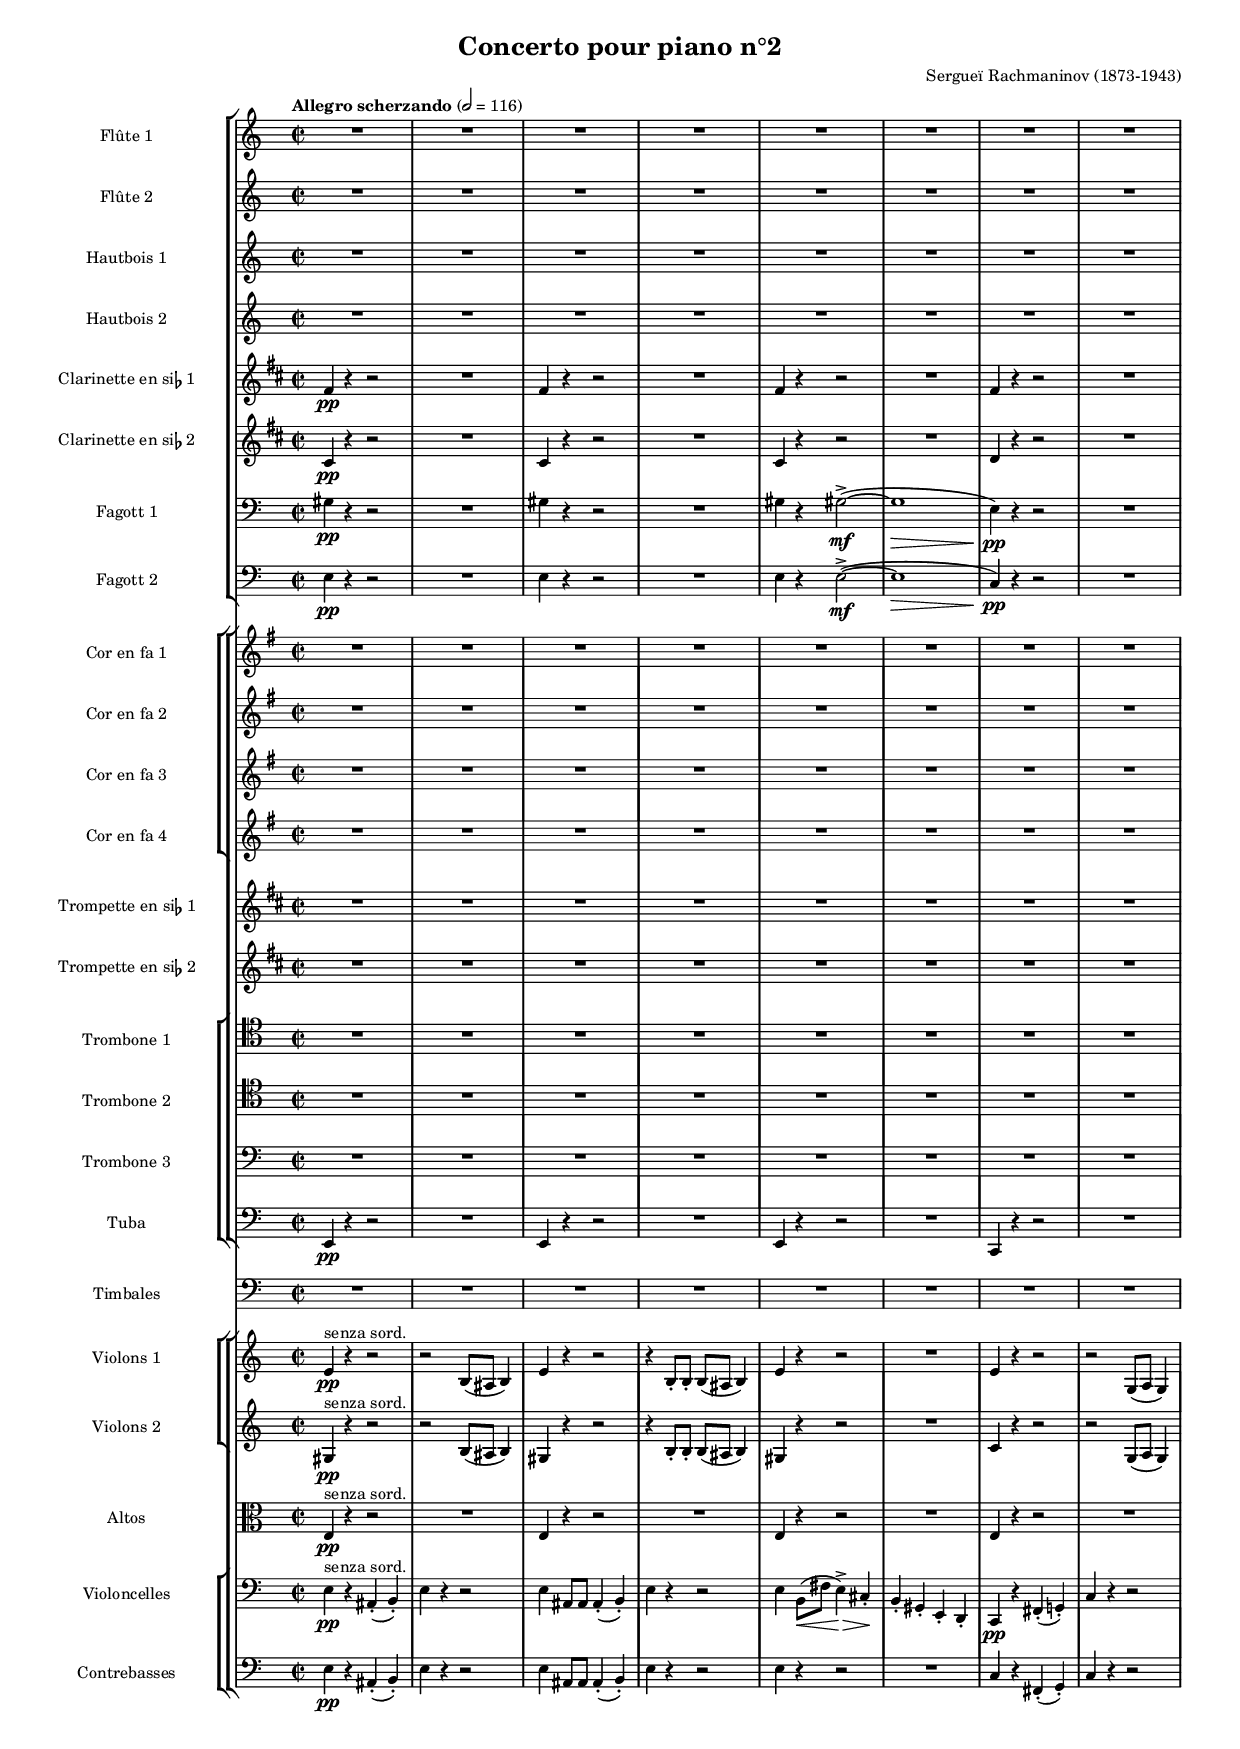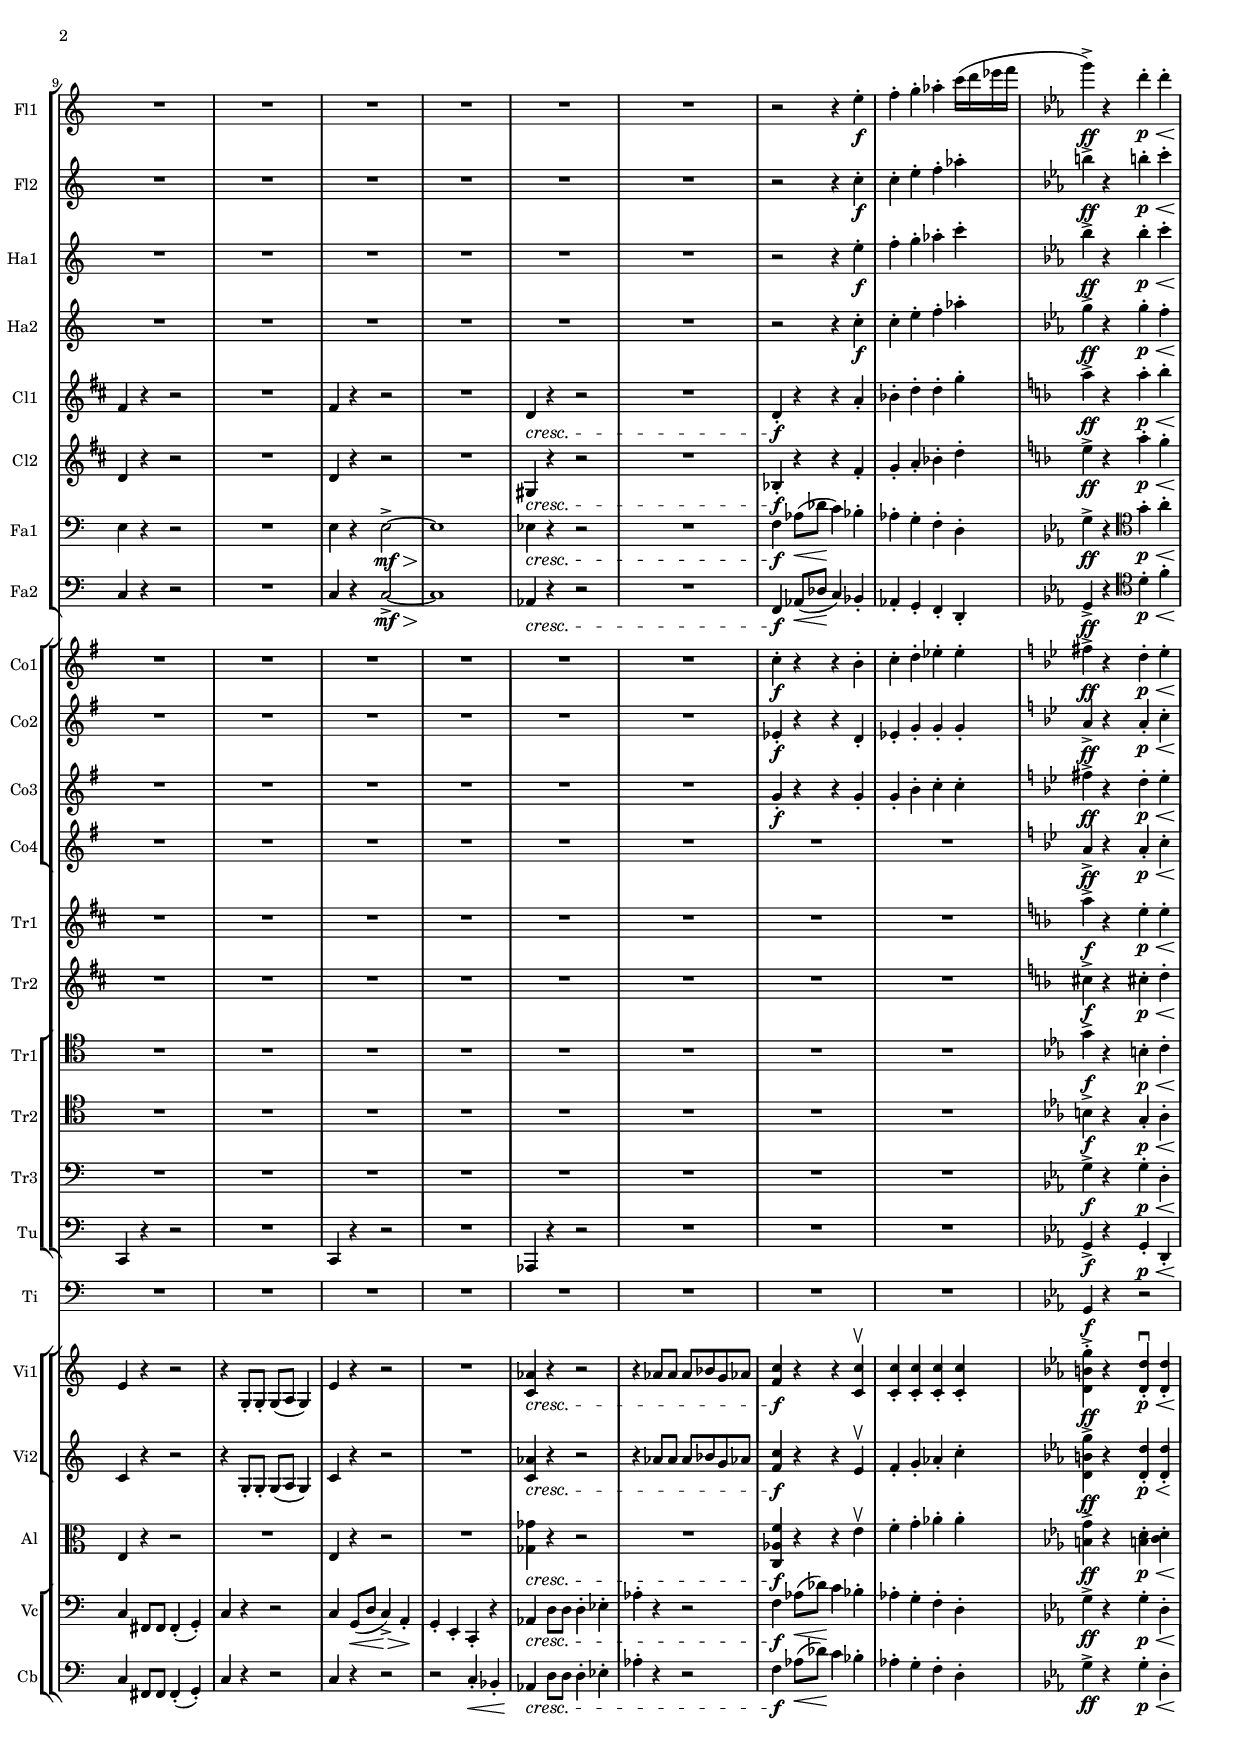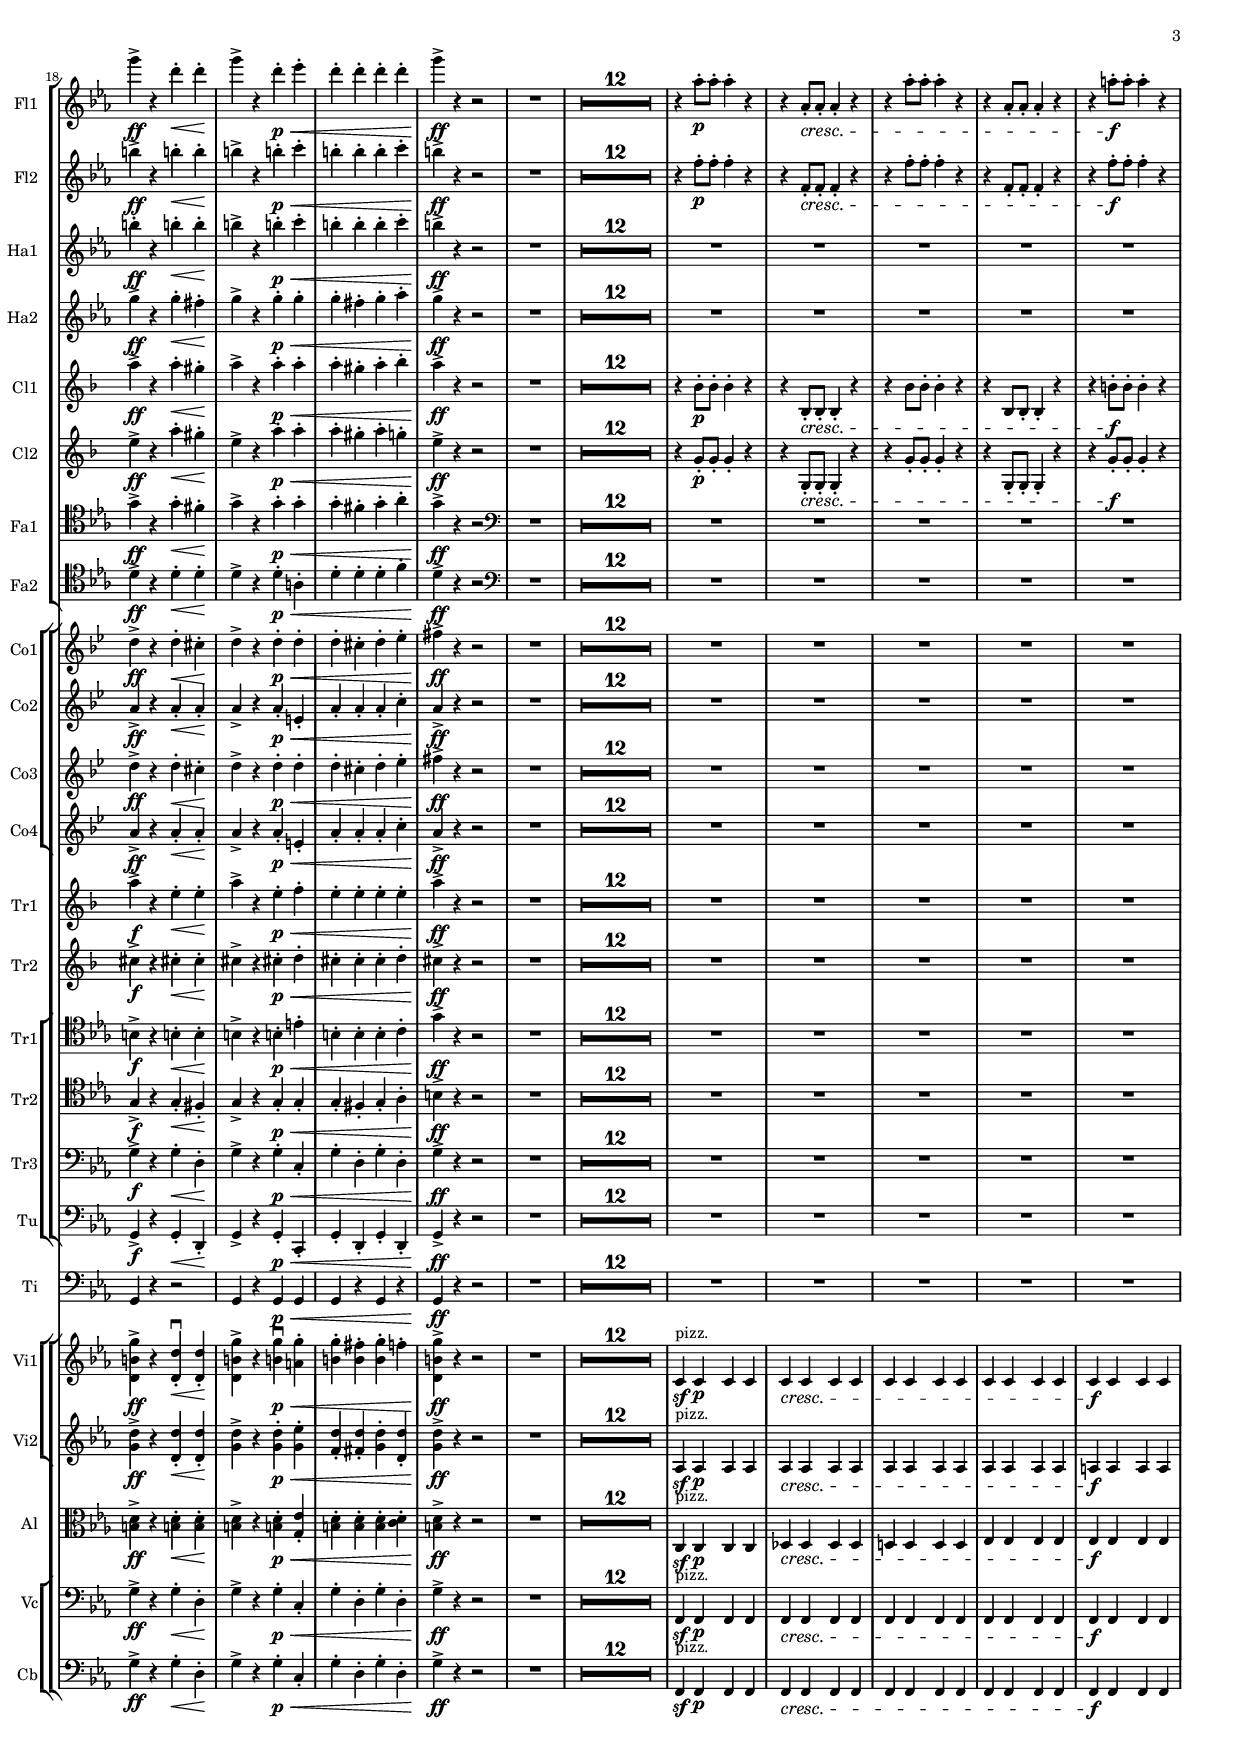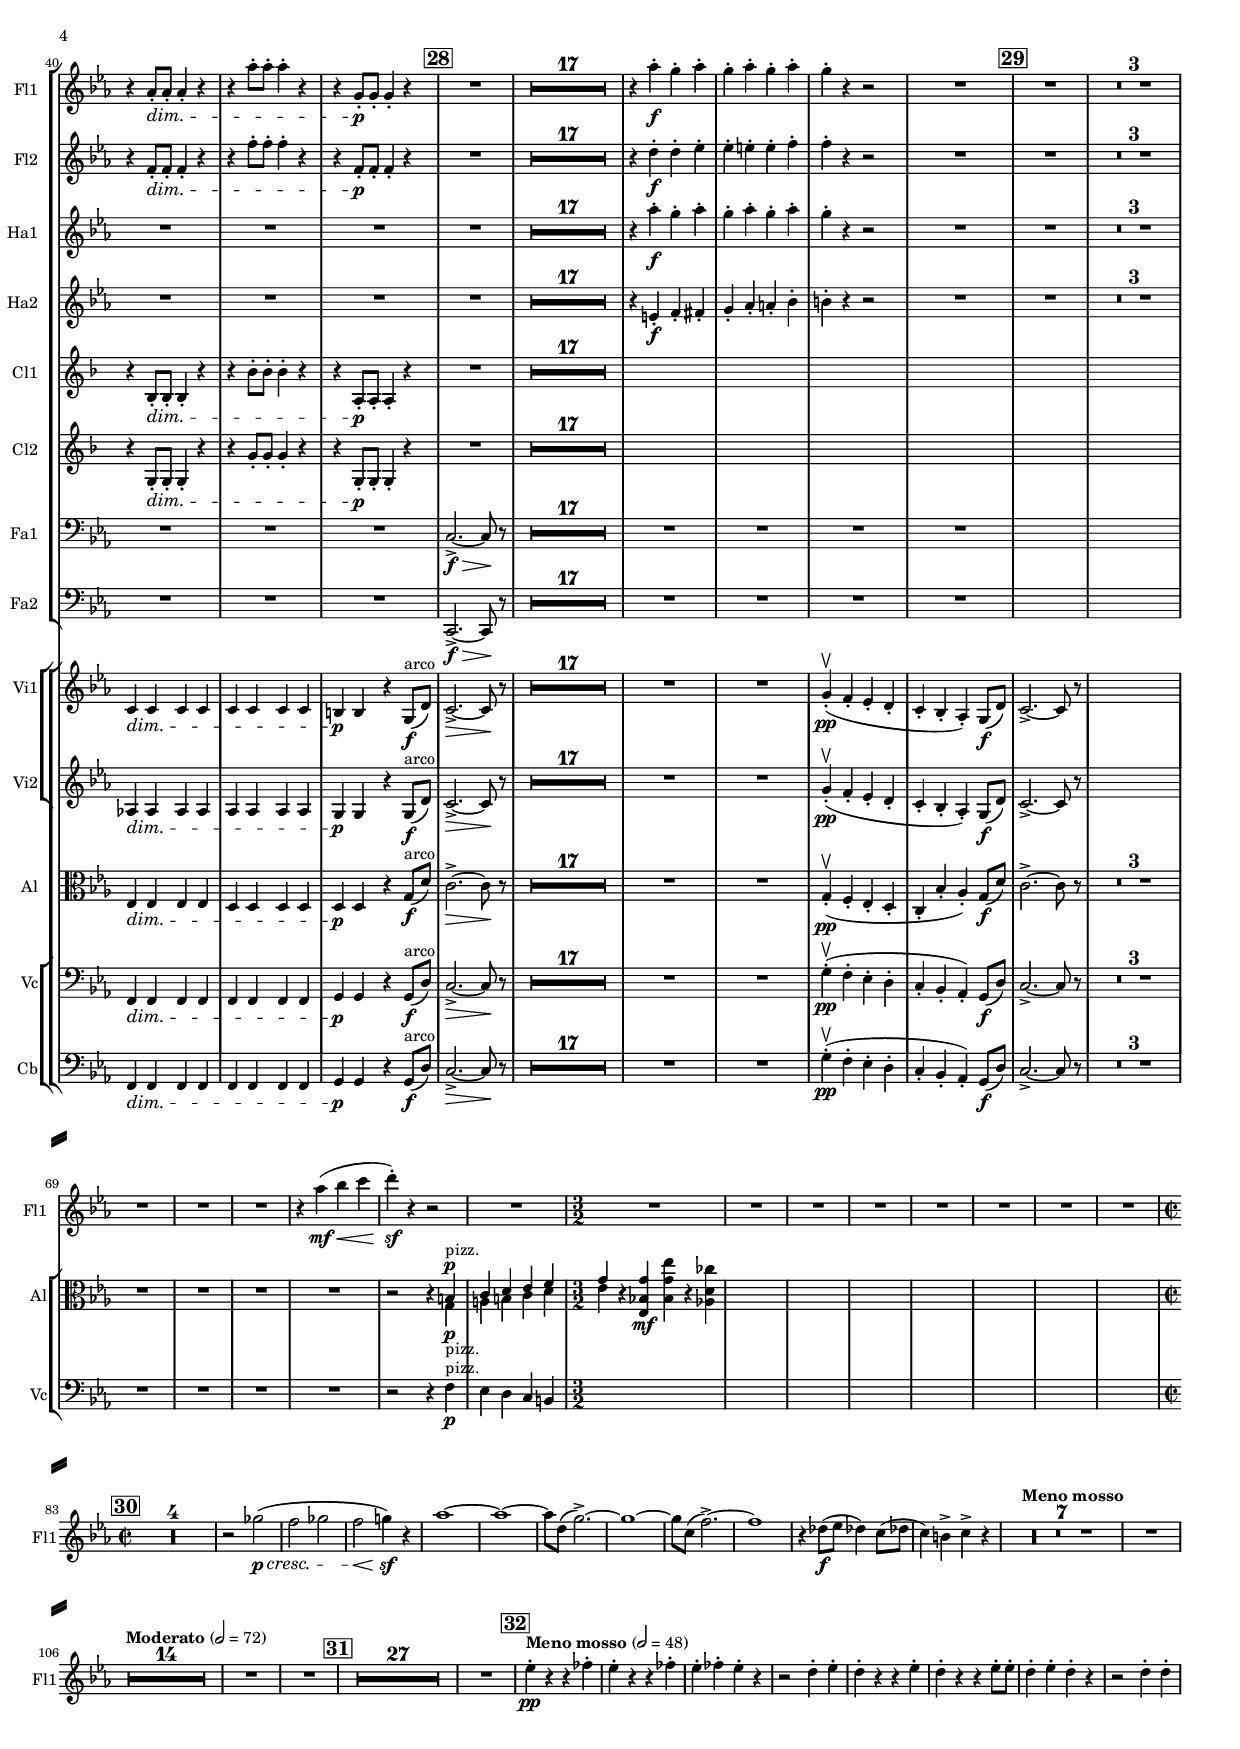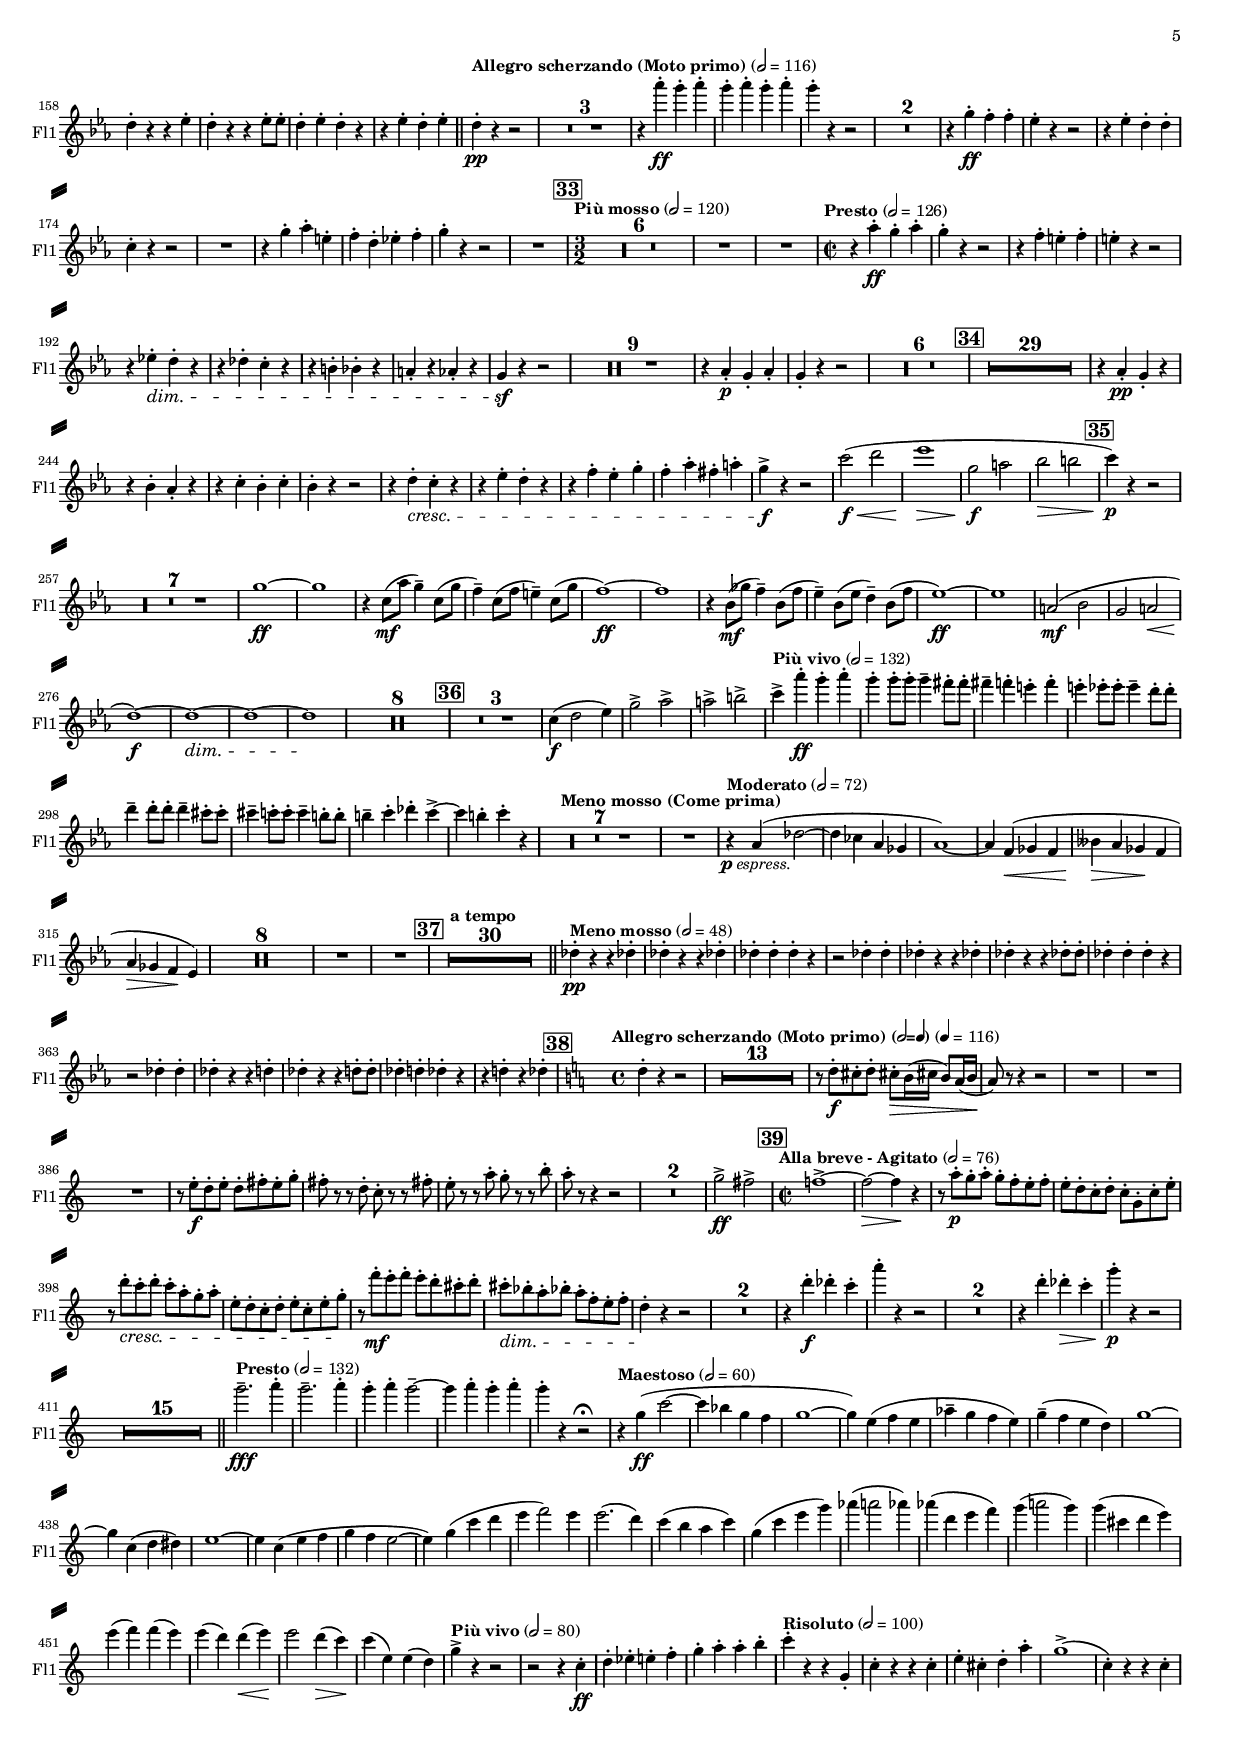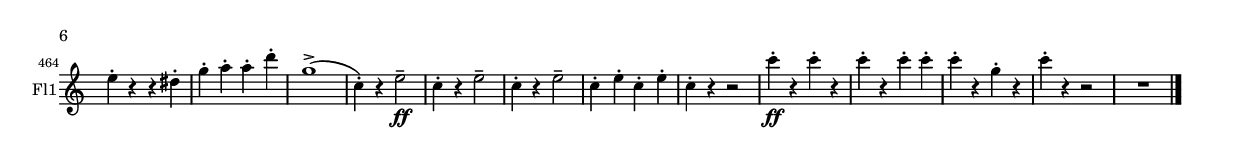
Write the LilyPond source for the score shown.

\version "2.19.0"
\language "english"

\version "2.19.0"

Title = \markup { "Concerto pour piano n°2" }
Composer = \markup { "Sergueï Rachmaninov (1873-1943)" }

\version "2.19.0"
\language "english"

pespress = #(make-dynamic-script (markup #:dynamic "p" #:normal-text #:italic "espress."))
pizz = \markup { "pizz." }
arco = \markup { "arco" }
senzasord = \markup { "senza sord." }

Settings = {
  \set Score.markFormatter = #format-mark-box-numbers
  \accidentalStyle neo-modern

  \tempo "Allegro scherzando" 2 = 116
  \key c \major
  \time 2/2
  s1*16
  \key c \minor
  s1*4
  s1 % cadenza
  s1 % cadenza
  s1*20
  \mark #28
  s1*22
  \mark #29
  s1*10
  \time 3/2
  s1.*8
  \mark #30
  \time 2/2
  s1*15
  \tempo "Meno mosso"
  s1*7
  s1 % rit
  \tempo "Moderato" 2 = 72
  s1*14
  s1*2 % dim e rit
  \mark #31
  s1*27
  s1 % rit
  \mark #32
  \tempo "Meno mosso" 2 = 48
  s1*10
  s1*2 % ritard
  \bar "||"
  \tempo "Allegro scherzando (Moto primo)" 2 = 116
  s1*18
  \mark #33
  \time 3/2
  \tempo "Più mosso" 2 = 120
  s1.*6
  s1.*2 % acceler.
  \time 2/2
  \tempo "Presto" 2 = 126
  s1*26
  \mark #34
  s1*42
  \mark #35
  s1*32
  \mark #36
  s1*6 % acceler.
  \tempo "Più vivo" 2 = 132
  s1*8
  \tempo "Meno mosso (Come prima)"
  s1*7
  s1 % rit.
  \tempo "Moderato" 2 = 72
  s1*14
  s1*2 % rit.
  \mark #37
  \tempo "a tempo"
  s1*30
  \bar "||"
  \tempo "Meno mosso" 2 = 48
  s1*10
  s1*2 % ritard.
  \mark #38
  \key c \major
  \time 4/4
  \tempo \markup { \concat { "Allegro scherzando (Moto primo) (" \smaller \general-align #Y #DOWN \note #"2" #1 "=" \smaller \general-align #Y #DOWN \note #"4" #1 ")" } } 4 = 116
  s1*16
  s1 % poco a poco acceler.
  s1*9
  \mark #39
  \time 2/2
  \tempo "Alla breve - Agitato" 2 = 76
  s1*8
  s1 % acceler.
  s1*23
  \bar "||"
  \tempo "Presto" 2 = 132
  s1*4
  s1 % cadenza
  \tempo "Maestoso" 2 = 60
  s1*24
  \tempo "Più vivo" 2 = 80
  s1*4
  \tempo "Risoluto" 2 = 100
  s1*18
  \bar "|."
}


FluteI = \relative e'' {
  R1*14                                          %   1
  r2 r4 e4-.\f                                   %  15
  f4-. g-. af-. c16( d ef f                      %  16
  g4)->\ff r d-.\p\< d-.                         %  17
  g4->\ff r d-.\< d-.\!                          %  18
  g4-> r d-.\p\< ef-.                            %  19
  d4-. d-. d-. d-.                               %  20
  g4->\ff r r2                                   %  21
  R1                                             %  22
  R1*12                                          %  23
  r4 af,8-.\p af-. af4-. r                       %  35
  r4 af,8-.\cresc af-. af4-. r                   %  36
  r4 af'8-. af-. af4-. r                         %  37
  r4 af,8-. af-. af4-. r                         %  38
  r4 a'8-.\f a-. a4-. r                          %  39
  r4 af,8-.\dim af-. af4-. r                     %  40
  r4 af'8-. af-. af4-. r                         %  41
  r4 g,8-.\p g-. g4-. r                          %  42
  % #28
  R1*18                                          %  43
  r4 af'-.\f g-. af-.                            %  61
  g4-. af-. g-. af-.                             %  62
  g4-. r r2                                      %  63
  R1                                             %  64
  % #29
  R1*7                                           %  65
  r4 af4(\mf bf\< c                              %  72
  d4-.)\sf r r2                                  %  73
  R1                                             %  74
  R1.*8                                          %  75
  % #30
  R1*4                                           %  83
  r2 gf,\p(\cresc                                %  87
  f2 gf                                          %  88
  f2\< g4\sf) r                                  %  89
  af1 ~                                          %  90
  af1 ~                                          %  91
  af8 d,( g2.->) ~                               %  92
  g1 ~                                           %  93
  g8 c,( f2.->) ~                                %  94
  f1                                             %  95
  r4 df8\f( ef df4) c8( df                       %  96
  c4) b-> c-> r                                  %  97
  R1*8                                           %  98
  R1*16                                          % 106
  % #31
  R1*28                                          % 122
  % #32
  ef4-.\pp r r ff-.                              % 150
  ef4-. r r ff-.                                 % 151
  ef4-. ff-. ef-. r                              % 152
  r2 d4-. ef-.                                   % 153
  d4-. r r ef-.                                  % 154
  d4-. r r ef8-. ef-.                            % 155
  d4-. ef-. d-. r                                % 156
  r2 d4-. d-.                                    % 157
  d4-. r4 r4 ef-.                                % 158
  d4-. r r ef8-. ef-.                            % 159
  d4-. ef-. d-. r                                % 160
  r4 ef-. d-. ef-.                               % 161
  d4-.\pp r r2                                   % 162
  R1*3                                           % 163
  r4 af''-.\ff g-. af-.                          % 166
  g4-. af-. g-. af-.                             % 167
  g4-. r r2                                      % 168
  R1*2                                           % 169
  r4 g,4-.\ff f-. f-.                            % 171
  ef-. r r2                                      % 172
  r4 ef-. d-. d-.                                % 173
  c4-. r r2                                      % 174
  R1                                             % 175
  r4 g'-. af-. e-.                               % 176
  f4-. d-. ef-. f-.                              % 177
  g4-. r r2                                      % 178
  R1                                             % 179
  % #33
  R1.*8                                          % 180
  r4 af-.\ff g-. af-.                            % 188
  g4-. r r2                                      % 189
  r4 f-. e-. f-.                                 % 190
  e4-. r r2                                      % 191
  r4 ef-.\dim d-. r                              % 192
  r4 df-. c-. r                                  % 193
  r4 b-. bf-. r                                  % 194
  a4-. r af-. r                                  % 195
  g4\sf r r2                                     % 196
  R1*9                                           % 197
  r4 af4-.\p g-. af-.                            % 206
  g4-. r r2                                      % 207
  R1*6                                           % 208
  % # 34
  R1*29                                          % 214
  r4 af-.\pp g-. r                               % 243
  r4 bf-. af-. r                                 % 244
  r4 c-. bf-. c-.                                % 245
  bf4-. r r2                                     % 246
  r4 d-.\cresc c-. r                             % 247
  r4 ef-. d-. r                                  % 248
  r4 f-. ef-. g-.                                % 249
  f-. af-. fs-. a-.                              % 250
  g4->\f r r2                                    % 251
  c2\f(\< d                                      % 252
  ef1\>                                          % 253
  g,2\f a                                        % 254
  bf2\> b                                        % 255
  % #35
  c4\p) r r2                                     % 256
  R1*7                                           % 263
  g1\ff ~                                        % 264
  g1                                             % 265
  r4 c,8\mf( af' g4--) c,8( g'                   % 266
  f4--) c8( f e4--) c8( g'                       % 267
  f1)\ff ~                                       % 268
  f1                                             % 269
  r4 bf,8\mf( gf' f4--) bf,8( f'                 % 270
  ef4--) bf8( ef d4--) bf8( f'                   % 271
  ef1)\ff ~                                      % 272
  ef1                                            % 273
  a,2\mf( bf                                     % 274
  g2 a\<                                         % 275
  d1\f) ~                                        % 276
  d1\dim ~                                       % 277
  d1 ~                                           % 278
  d1\!                                           % 279
  R1*8                                           % 280
  % #36
  R1*3                                           % 288
  c4\f( d2 ef4)                                  % 291
  g2-> af->                                      % 292
  a2-> b->                                       % 293
  c4-> af'\ff-. g-. af-.                         % 294
  g4-. g8-. g-. g4-- fs8-. fs-.                  % 295
  fs4-- f-. e-. f-.                              % 296
  e4-. ef8-. ef-. ef4-- d8-. d-.                 % 297
  d4-- d8-. d-. d4-- cs8-. cs-.                  % 298
  cs4-- c8-. c-. c4-- b8-. b-.                   % 299
  b4-- c-. df-. c-> ~                            % 300
  c4 b-. c-. r                                   % 301
  R1*8                                           % 302
  r4 af,(\pespress df2 ~                         % 310
  df4 cf af gf                                   % 311
  af1) ~                                         % 312
  af4 f(\< gf f                                  % 313
  bff4\> af gf\! f                               % 314
  af4\> gf f\! ef)                               % 315
  R1*10                                          % 316
  % #37
  R1*30                                          % 326
  df'4\pp-. r r df-.                             % 356
  df4-. r r df-.                                 % 357
  df4-. df-. df-. r                              % 358
  r2 df4-. df-.                                  % 359
  df4-. r r df4-.                                % 360
  df4-. r r df8-. df-.                           % 361
  df4-. df-. df-. r                              % 362
  r2 df4-. df-.                                  % 363
  df4-. r r d-.                                  % 364
  df4-. r r d8-. d-.                             % 365
  df4-. d-. df-. r                               % 366
  r4 d-. r df-.                                  % 367
  d4-. r r2                                      % 368
  R1*13                                          % 369
  r8 d\f-. cs-. d-. cs-.\> b16( cs b8) a16( b\!  % 382
  a8) r r4 r2                                    % 383
  R1*3                                           % 384
  r8 e'\f-. d-. e-. d-. fs-. e-. g-.             % 387
  fs8-. r r d-. c-. r r fs-.                     % 388
  e8-. r r a-. g-. r r b-.                       % 389
  a8-. r r4 r2                                   % 390
  R1*2                                           % 391
  g2->\ff fs->                                   % 393
  % #39
  f1-> ~                                         % 394
  f2\> ~ f4\! r                                  % 395
  r8 a\p-. g-. a-. g-. f-. e-. f-.               % 396
  e8-. d-. c-. d-. c-. g-. c-. e-.               % 397
  r8 d'\cresc-. c-. d-. c-. a-. g-. a-.          % 398
  e8-. d-. c-. d-. e-. c-. e-. g-.\!             % 399
  r8 f'\mf-. e-. f-. e-. d-. cs-. d-.            % 400
  cs8-.\dim bf-. a-. bf-. a-. f-. e-. f-.        % 401
  d4-.\! r r2                                    % 402
  R1*2                                           % 403
  r4 d'\f-. df-. c-.                             % 405
  a'4-. r r2                                     % 406
  R1*2                                           % 407
  r4 d,-. df-.\> c-.                             % 409
  g'4\p-. r r2                                   % 410
  R1*15                                          % 411
  g2.\fff-- a4-.                                 % 426
  g2.-- a4-.                                     % 427
  g4-. a-. g2-- ~                                % 428
  g4 a-. g-. a-.                                 % 429
  g4-. r r2\fermata                              % 430
  r4 g,\ff( c2 ~                                 % 431
  c4 bf g f                                      % 432
  g1 ~                                           % 433
  g4) e( f e                                     % 434
  af-- g f e)                                    % 435
  g--( f e d)                                    % 436
  g1 ~                                           % 437
  g4 c,( d ds)                                   % 438
  e1 ~                                           % 439
  e4 c( e f                                      % 440
  g4 f e2 ~                                      % 441
  e4) g( c d                                     % 442
  e4 f2) e4                                      % 443
  e2.( d4)                                       % 444
  c4( b a c)                                     % 445
  g4( c e g)                                     % 446
  af4( a2 af4)                                   % 447
  af4( d, e f)                                   % 448
  g4( a2 g4)                                     % 449
  g4( cs, d e)                                   % 450
  e4( f) f( e)                                   % 451
  e( d) d(\< e)\!                                % 452
  e2 d4(\> c)\!                                  % 453
  c4( e,) e( d)                                  % 454
  g4-> r r2                                      % 455
  r2 r4 c,\ff-.                                  % 456
  d4-. ef-. e-. f-.                              % 457
  g4-. a-. a-. b-.                               % 458
  c4-. r r g,-.                                  % 459
  c4-. r r c-.                                   % 460
  e4-. cs-. d-. a'-.                             % 461
  g1->(                                          % 462
  c,4-.) r r c-.                                 % 463
  e4-. r r ds-.                                  % 464
  g4-. a-. a-. d-.                               % 465
  g,1->(                                         % 466
  c,4-.) r e2--\ff                               % 467
  c4-. r e2--                                    % 468
  c4-. r e2--                                    % 469
  c4-. e-. c-. e-.                               % 470
  c4-. r r2                                      % 471
  c'4-.\ff r c-. r                               % 472
  c4-. r c-. c-.                                 % 473
  c4-. r g-. r                                   % 474
  c4-. r r2                                      % 475
  R1                                             % 476
}

FluteII = \relative c'' {
  R1*14                                          %   1
  r2 r4 c4-.\f                                   %  15
  c4-. e-. f-. af-.                              %  16
  b4->\ff r b-.\p\< c-.                          %  17
  b4->\ff r b-.\< b-.\!                          %  18
  b4-> r b-.\p\< c-.                             %  19
  b4-. b-. b-. c-.                               %  20
  b4->\ff r r2                                   %  21
  R1                                             %  22
  R1*12                                          %  23
  r4 f8-.\p f-. f4-. r                           %  35
  r4 f,8-.\cresc f-. f4-. r                      %  36
  r4 f'8-. f-. f4-. r                            %  37
  r4 f,8-. f-. f4-. r                            %  38
  r4 f'8-.\f f-. f4-. r                          %  39
  r4 f,8-.\dim f-. f4-. r                        %  40
  r4 f'8-. f-. f4-. r4                           %  41
  r4 f,8-.\p f-. f4-. r                          %  42
  % #28
  R1*18                                          %  43
  r4 d'-.\f d-. ef-.                             %  61
  ef4-. e-. e-. f-.                              %  62
  f4-. r r2                                      %  63
  R1                                             %  64
  % #29
  R1*7                                           %  65
}

OboeI = \relative e'' {
  R1*14                                          %   1
  r2 r4 e4-.\f                                   %  15
  f4-. g-. af-. c-.                              %  16
  bf4->\ff r bf-.\p\< c-.                        %  17
  b4\ff-. r b-.\< b-.\!                          %  18
  b4-> r b-.\p\< c-.                             %  19
  b4-. b-. b-. c-.                               %  20
  b4->\ff r r2                                   %  21
  R1                                             %  22
  R1*20                                          %  23
  % #28
  R1*18                                          %  43
  r4 af4-.\f g-. af-.                            %  61
  g4-. af-. g-. af-.                             %  62
  g4-. r r2                                      %  63
  R1                                             %  64
  % #29
  R1*4                                           %  65
}

OboeII = \relative c'' {
  R1*14                                          %   1
  r2 r4 c4-.\f                                   %  15
  c4-. e-. f-. af-.                              %  16
  g4->\ff r g-.\p\< f-.                          %  17
  g4->\ff r g-.\< fs-.\!                         %  18
  g4-> r g-.\p\< g-.                             %  19
  g4-. fs-. g-. af-.                             %  20
  g4->\ff r r2                                   %  21
  R1                                             %  22
  R1*20                                          %  23
  % #28
  R1*18                                          %  43
  r4 e,4-.\f f-. fs-.                            %  61
  g4-. af-. a-. bf-.                             %  62
  b4-. r r2                                      %  63
  R1                                             %  64
  % #29
  R1*4                                           %  65
}

ClarinetIinA = \relative g' {
  g4\pp r r2                                     %   1
  R1                                             %   2
  g4 r r2                                        %   3
  R1                                             %   4
  g4 r r2                                        %   5
  R1                                             %   6
  g4 r r2                                        %   7
  R1                                             %   8
  g4 r r2                                        %   9
  R1                                             %  10
  g4 r r2                                        %  11
  R1                                             %  12
  ef4\cresc r r2                                 %  13
  R1                                             %  14
  ef4-.\f r r bf'-.                              %  15
  cf4-. ef-. ef-. af-.                           %  16
  bf4->\ff r bf-.\p\< cf-.                       %  17
  bf4->\ff r bf-.\< a-.\!                        %  18
  bf4-> r bf-.\p\< bf-.                          %  19
  bf-. a-. bf-. cf-.                             %  20
  bf->\ff r r2                                   %  21
}

ClarinetIinB = \relative bf' {
  R1*13                                          %  22
  r4 bf8-.\p bf-. bf4-. r                        %  35
  r4 bf,8-.\cresc bf-. bf4-. r                   %  36
  r4 bf'8 bf-. bf4-. r                           %  37
  r4 bf,8 bf-. bf4-. r                           %  38
  r4 b'8-.\f b-. b4-. r                          %  39
  r4 bf,8-.\dim bf8-. bf4-. r                    %  40
  r4 bf'8-. bf-. bf4-. r                         %  41
  r4 a,8-.\p a-. a4-. r                          %  42
  % #28
  R1*18                                          %  43
}

ClarinetI = {
  \transpose c' a \ClarinetIinA \transpose c' bf \ClarinetIinB
}

ClarinetIIinA = \relative d' {
  d4\pp r r2                                     %   1
  R1                                             %   2
  d4 r r2                                        %   3
  R1                                             %   4
  d4 r r2                                        %   5
  R1                                             %   6
  ef4 r r2                                       %   7
  R1                                             %   8
  ef4 r r2                                       %   9
  R1                                             %  10
  ef4 r r2                                       %  11
  R1                                             %  12
  a,4\cresc r r2                                 %  13
  R1                                             %  14
  cf4-.\f r r g'-.                               %  15
  af4-. bf-. cf-. ef-.                           %  16
  f4->\ff r bf-.\p\< af-.                        %  17
  f4->\ff r bf-.\< a-.\!                         %  18
  f4-> r bf-.\p\< bf-.                           %  19
  bf-. a-. bf-. af-.                             %  20
  f->\ff r r2                                    %  21
}

ClarinetIIinB = \relative g' {
  R1*13                                          %  22
  r4 g8-.\p g-. g4-. r                           %  35
  r4 g,8-.\cresc g-. g4-. r4                     %  36
  r4 g'8-. g-. g4-. r                            %  37
  r4 g,8-. g-. g4-. r                            %  38
  r4 g'8-.\f g-. g4-. r                          %  39
  r4 g,8-.\dim g-. g4-. r                        %  40
  r4 g'8-. g-. g4-. r                            %  41
  r4 g,8\p-. g-. g4-. r                          %  42
  % #28
  R1*18                                          %  43
}

ClarinetII = {
  \transpose c' a \ClarinetIIinA \transpose c' bf \ClarinetIIinB
}


BassoonI = \relative gs {
  gs4\pp r r2                                    %   1
  R1                                             %   2
  gs4 r r2                                       %   3
  R1                                             %   4
  gs4 r gs2->\mf( ~                              %   5
  gs1\>                                          %   6
  e4\pp) r r2                                    %   7
  R1                                             %   8
  e4 r r2                                        %   9
  R1                                             %  10
  e4 r e2->\mf\> ~                               %  11
  e1\!                                           %  12
  ef4\cresc r r2                                 %  13
  R1                                             %  14
  f4\f af8\<( df\! c4) bf-.                      %  15
  af4-. g-. f-. d-.                              %  16
  g4->\ff r \clef "tenor" g'-.\p\< af-.          %  17
  g4->\ff r g-.\< fs-.\!                         %  18
  g4-> r g\p-.\< g-.                             %  19
  g4-. fs-. g-. af-.                             %  20
  g4->\ff r r2 \clef "bass"                      %  21
  R1*21                                          %  22
  % #28
  c,,2.->\f\> ~ c8\! r                           %  43
  R1*21                                          %  44
  % #29
}

BassoonII = \relative e {
  e4\pp r r2                                     %   1
  R1                                             %   2
  e4 r r2                                        %   3
  R1                                             %   4
  e4 r e2->\mf( ~                                %   5
  e1\>                                           %   6
  c4\pp) r r2                                    %   7
  R1                                             %   8
  c4 r r2                                        %   9
  R1                                             %  10
  c4 r c2->\mf\> ~                               %  11
  c1\!                                           %  12
  af4\cresc r r2                                 %  13
  R1                                             %  14
  f4\f af8\<( df\! c4) bf-.                      %  15
  af4-. g-. f-. d-.                              %  16
  g4->\ff r \clef "tenor" d''-.\p\< f-.          %  17
  d4->\ff r d-.\< d-.\!                          %  18
  d4-> r d\p-.\< a-.                             %  19
  d4-. d-. d-. f-.                               %  20
  d4->\ff r r2 \clef "bass"                      %  21
  R1*21                                          %  22
  % #28
  c,,2.->\f\> ~ c8\! r                           %  43
  R1*21                                          %  44
  % #29
}

HornI = \transpose c' f \relative c'' {
  R1*14                                          %   1
  c4\f-. r r b-.                                 %  15
  c4-. d-. ef-.  ef-.                            %  16
  fs4->\ff r d-.\p\< ef-.                        %  17
  d4->\ff r d-.\< cs-.\!                         %  18
  d4-> r d-.\p\< d-.                             %  19
  d4-. cs-. d-. ef-.                             %  20
  fs4->\ff r r2                                  %  21
  R1*21                                          %  22
  % #28
}

HornII = \transpose c' f \relative ef' {
  R1*14                                          %   1
  ef4-.\f r r d-.                                %  15
  ef4-. g-. g-. g-.                              %  16
  a4->\ff r a-.\p\< c-.                          %  17
  a4->\ff r a-.\< a\!-.                          %  18
  a4-> r a-.\p\< e-.                             %  19
  a4-. a-. a-. c-.                               %  20
  a4->\ff r r2                                   %  21
  R1*21                                          %  22
  % #28
}

HornIII = \transpose c' f \relative g' {
  R1*14                                          %   1
  g4-.\f r r g-.                                 %  15
  g4-. b-. c-. c-.                               %  16
  fs4->\ff r d-.\p\< ef-.                        %  17
  d4->\ff r d-.\< cs-.\!                         %  18
  d4-> r d-.\p\< d-.                             %  19
  d4-. cs-. d-. ef-.                             %  20
  fs4->\ff r r2                                  %  21
  R1*21                                          %  22
  % #28
}

HornIV = \transpose c' f \relative a' {
  R1*16                                          %   1
  a4\ff-> r a-.\p\< c-.                          %  17
  a4->\ff r a4-.\< a-.\!                         %  18
  a4-> r a-.\p\< e-.                             %  19
  a4-. a-. a-. c-.                               %  20
  a4->\ff r r2                                   %  21
  R1*21                                          %  22
  % #28
}


TrumpetI = \transpose c' bf \relative a'' {
  R1*16                                          %   1
  a4->\f r e-.\p\< e-.                           %  17
  a4->\f r e-.\< e-.\!                           %  18
  a4-> r e\p-.\< f-.                             %  19
  e4-. e-. e-. e-.                               %  20
  a4->\ff r r2                                   %  21
  R1*21                                          %  22
  % #28
  R1*22                                          %  43
  % #29
  R1*8                                           %  65
}

TrumpetII = \transpose c' bf \relative cs'' {
  R1*16                                          %   1
  cs4->\f r cs-.\p\< d-.                         %  17
  cs4->\f r cs-.\< cs-.\!                        %  18
  cs4-> r cs\p-.\< d-.                           %  19
  cs4-. cs-. cs-. d-.                            %  20
  cs4->\ff r r2                                  %  21
  R1*21                                          %  22
  % #28
  R1*22                                          %  43
  % #29
  R1*8                                           %  65
}

TromboneI = \relative g' {
  R1*16                                          %   1
  g4->\f r b,\p\<-. c-.                          %   2
  b4->\f r b-.\< b-.\!                           %   3
  b4-> r b-.\p\< e-.                             %   4
  b4-. b-. b-. c-.                               %   5
  g'4->\ff r r2                                  %   6
  R1*21                                          %  22
  % #28
}

TromboneII = \relative b {
  R1*16                                          %   1
  b4\f-> r g\p\<-. af-.                          %   2
  g4\f-> r g-.\< fs-.\!                          %   3
  g4-> r g-.\p\< g-.                             %   4
  g4-. fs-. g-. af-.                             %   5
  b4->\ff r r2                                   %   6
  R1*21                                          %  22
  % #28
}

TromboneIII = \relative g {
  R1*16                                          %   1
  g4->\f r g-.\p\< d-.                           %   2
  g4->\f r g-.\< d-.\!                           %   3
  g4-> r g-.\p\< c,-.                            %   4
  g'4-. d-. g-. d-.                              %   5
  g4->\ff r r2                                   %   6
  R1*21                                          %  22
  % #28
}

Tuba = \relative e, {
  e4\pp r r2                                     %   1
  R1                                             %   2
  e4 r r2                                        %   3
  R1                                             %   4
  e4 r r2                                        %   5
  R1                                             %   6
  c4 r r2                                        %   7
  R1                                             %   8
  c4 r r2                                        %   9
  R1                                             %  10
  c4 r r2                                        %  11
  R1                                             %  12
  af4 r r2                                       %  13
  R1*3                                           %  14
  g'4->\f r g-.\p\< d-.                          %  17
  g4->\f r g-.\< d-.\!                           %  18
  g4-> r g-.\p\< c,-.                            %  19
  g'4-. d-. g-. d-.                              %  20
  g4->\ff r r2                                   %  21
  R1*21                                          %  22
  % #28
}

Timbale = \relative g, {
  R1*16                                          %   1
  g4\f r r2                                      %  17
  g4 r r2                                        %  18
  g4 r g\p\< g                                   %  19
  g4 r g r                                       %  20
  g4\ff r r2                                     %  21
  R1*21                                          %  22
  % #28
  R1*22                                          %  43
  % #29
  R1*10                                          %  65
  R1.*8                                          %  75
  % #30
  R1*15                                          %  83
  R1*8                                           %  98
  R1*16                                          % 106
  % #31
  R1*28                                          % 122
  % #32
}

ViolinI = \relative e' {
  e4\pp^\senzasord r r2                          %   1
  r2 b8( as b4)                                  %   2
  e4 r r2                                        %   3
  r4 b8-. b-. b( as b4)                          %   4
  e4 r r2                                        %   5
  R1                                             %   6
  e4 r r2                                        %   7
  r2 g,8( a g4)                                  %   8
  e'4 r r2                                       %   9
  r4 g,8-. g-. g( a g4)                          %  10
  e'4 r r2                                       %  11
  R1                                             %  12
  <c af'>4\cresc r r2                            %  13
  r4 af'8 af af bf g af                          %  14
  <f c'>4\f r r <c c'>\upbow                     %  15
  <c c'>4-. <c c'>-. <c c'>-. <c c'>-.           %  16
  <d b' g'>4\ff->-. r <d d'>\downbow\p\<-. <d d'>-.%  17
  <d b' g'>4->\ff r <d d'>\downbow\<-. <d d'>-.\!%  18
  <d b' g'>4-> r <b' g'>\downbow\p\< <a g'>-.    %  19
  <b g'>4-. <b fs'>-. <b g'>-. f'-.              %  20
  <d, b' g'>4->\ff r r2                          %  21
  R1*13                                          %  22
  c4\sf^\pizz c\p c c                            %  35
  c4\cresc c c c                                 %  36
  c4 c c c                                       %  37
  c4 c c c                                       %  38
  c4\f c c c                                     %  39
  c4\dim c c c                                   %  40
  c4 c c c                                       %  41
  b4\p b r g8\f^\arco( d')                       %  42
  % #28
  c2.->\> ~ c8\! r                               %  43
  R1*19                                          %  44
  g'4-.\pp(\upbow f-. ef-. d-.                   %  63
  c4-. bf-. af4-.) g8\f( d')                     %  64
  % #29
  c2.->~ c8 r                                    %  65
}

ViolinII = \relative gs {
  gs4\pp^\senzasord r r2                         %   1
  r2 b8( as b4)                                  %   2
  gs4 r r2                                       %   3
  r4 b8-. b-. b( as b4)                          %   4
  gs4 r r2                                       %   5
  R1                                             %   6
  c4 r r2                                        %   7
  r2 g8( a g4)                                   %   8
  c4 r r2                                        %   9
  r4 g8-. g-. g( a g4)                           %  10
  c4 r r2                                        %  11
  R1                                             %  12
  <c af'>4\cresc r r2                            %  13
  r4 af'8 af af bf g af                          %  14
  <f c'>4\f r r e\upbow                          %  15
  f4-. g-. af-. c-.                              %  16
  <d, b' g'>4->\ff r <d d'>-.\p\< <d d'>-.\!     %  17
  <g d'>4->\ff r <d d'>-.\< <d d'>-.\!           %  18
  <g d'>4-> r <g d'>-.\p\< <g ef'>-.             %  19
  <f d'>4-. <fs d'>-. <g d'>-. <d d'>-.          %  20
  <g d'>4->\ff r r2                              %  21
  R1*13                                          %  22
  af,4\sf^\pizz af\p af af                       %  35
  af\cresc af af af                              %  36
  af4 af af af                                   %  37
  af4 af af af                                   %  38
  a4\f a a a                                     %  39
  af4\dim af af af                               %  40
  af4 af af af                                   %  41
  g4\p g r g8\f(^\arco d')                       %  42
  % #28
  c2.->\> ~ c8\! r                               %  43
  R1*19                                          %  44
  g'4-.\pp(\upbow f-. ef-. d-.                   %  63
  c4-. bf-. af4-.) g8\f( d')                     %  64
  % #29
  c2.->~ c8 r                                    %  65
}

Viola = \relative e {
  e4\pp^\senzasord r r2                          %   1
  R1                                             %   2
  e4 r r2                                        %   3
  R1                                             %   4
  e4 r r2                                        %   5
  R1                                             %   6
  e4 r r2                                        %   7
  R1                                             %   8
  e4 r r2                                        %   9
  R1                                             %  10
  e4 r r2                                        %  11
  R1                                             %  12
  <gf gf'>4\cresc r r2                           %  13
  R1                                             %  14
  <c, af' f'>4\f r r e'\upbow                    %  15
  f-. g-. af-. af-.                              %  16
  <b, g'>4\ff-> r <b d>\p-.\< <c d>-.            %  17
  <b d>4->\ff r <b d>-.\< <b d>-.\!              %  18
  <b d>4-> r <b d>-.\p\< <g ef'>-.               %  19
  <b d>4-. <b d>-. <b d>-. <c d>-.               %  20
  <b d>4->\ff r r2                               %  21
  R1*13                                          %  22
  c,4\sf^\pizz c\p c c                           %  35
  df4\cresc df df df                             %  36
  d4 d d d                                       %  37
  ef4 ef ef ef                                   %  38
  ef4\f ef ef ef                                 %  39
  ef4\dim ef ef ef                               %  40
  d4 d d d                                       %  41
  d4\p d r g8\f(^\arco d')                       %  42
  % #28
  c2.->\> ~ c8\! r                               %  43
  R1*19                                          %  44
  g4-.\pp(\upbow f-. ef-. d-.                    %  63
  c4-. bf'-. af4-.) g8\f( d')                    %  64
  % #29
  c2.-> ~ c8 r                                   %  65
  R1*7                                           %  66
  r2 r4                                          %  73
  <<
    { b^\p^\pizz c d ef f g } \\                 %  73
    { g,\p_\pizz a b c d ef }                    %  73
  >>
  r4 <ef, bf' g'>\mf <bf' g' ef'> r <af d cf'>   %  74
}

Cello = \relative e {
  e4\pp^\senzasord r as,-.( b-.)                 %   1
  e4 r r2                                        %   2
  e4 as,8 as as4-.( b)-.                         %   3
  e4 r r2                                        %   4
  e4 b8\<( fs' e4)->\> cs-.\!                    %   5
  b4-. gs-. e-. d-.                              %   6
  c4\pp r fs(-. g-.)                             %   7
  c4 r r2                                        %   8
  c4 fs,8 fs fs4-.( g-.)                         %   9
  c4 r r2                                        %  10
  c4 g8(\< d' c4)->\> a-.\!                      %  11
  g4-. e-. c-. r                                 %  12
  af'4\cresc d8 d d4-. ef-.                      %  13
  af4-. r r2                                     %  14
  f4\f af8(\< df\!) c4 bf-.                      %  15
  af4-. g-. f-. d-.                              %  16
  g4\ff-> r g\p-.\< d-.                          %  17
  g4->\ff r g-.\< d-.\!                          %  18
  g4-> r g-.\p\< c,-.                            %  19
  g'4-. d-. g-. d-.                              %  20
  g4->\ff r r2                                   %  21
  R1*13                                          %  22
  f,4\sf^\pizz f\p f f                           %  35
  f4\cresc f f f                                 %  36
  f4 f f f                                       %  37
  f4 f f f                                       %  38
  f4\f f f f                                     %  39
  f4\dim f f f                                   %  40
  f4 f f f                                       %  41
  g4\p g r g8\f(^\arco d')                       %  42
  % #28
  c2.->\> ~ c8\! r                               %  43
  R1*19                                          %  44
  g'4-.\pp(\upbow f-. ef-. d-.                   %  63
  c4-. bf-. af4-.) g8\f( d')                     %  64
  % #29
  c2.->~ c8 r                                    %  65
  R1*7                                           %  66
  r2 r4 f\p^\pizz                                %  73
  ef4 d c b                                      %  74
}

Contrabass = \relative e, {
  e4\pp r as,-.( b-.)                            %   1
  e4 r r2                                        %   2
  e4 as,8 as as4-.( b)-.                         %   3
  e4 r r2                                        %   4
  e4 r r2                                        %   5
  R1                                             %   6
  c4 r fs,(-. g-.)                               %   7
  c4 r r2                                        %   8
  c4 fs,8 fs fs4-.( g-.)                         %   9
  c4 r r2                                        %  10
  c4 r r2                                        %  11
  r2 c4-.\< bf-.                                 %  12
  af4\cresc d8 d d4-. ef-.                       %  13
  af4-. r r2                                     %  14
  f4\f af8(\< df\!) c4 bf-.                      %  15
  af4-. g-. f-. d-.                              %  16
  g4\ff-> r g\p-.\< d-.                          %  17
  g4->\ff r g-.\< d-.\!                          %  18
  g4-> r g-.\p\< c,-.                            %  19
  g'4-. d-. g-. d-.                              %  20
  g4->\ff r r2                                   %  21
  R1*13                                          %  22
  f,4\sf^\pizz f\p f f                           %  35
  f4\cresc f f f                                 %  36
  f4 f f f                                       %  37
  f4 f f f                                       %  38
  f4\f f f f                                     %  39
  f4\dim f f f                                   %  40
  f4 f f f                                       %  41
  g4\p g r g8\f(^\arco d')                       %  42
  % #28
  c2.->\> ~ c8\! r                               %  43
  R1*19                                          %  44
  g'4-.\pp(\upbow f-. ef-. d-.                   %  63
  c4-. bf-. af4-.) g8\f( d')                     %  64
  % #29
  c2.->~ c8 r                                    %  65
  R1*9                                           %  66
}


#(set-global-staff-size 14)

\paper {
  system-separator-markup = \slashSeparator
}

\header {
  title = \Title
  composer = \Composer
}

\score {
  \new Score \compressMMRests { <<
    \new StaffGroup <<
      \new Staff \with { instrumentName = "Flûte 1" shortInstrumentName = "Fl1" } << \clef "treble" \Settings \FluteI >>
      \new Staff \with { instrumentName = "Flûte 2" shortInstrumentName = "Fl2" } << \clef "treble" \Settings \FluteII >>
      \new Staff \with { instrumentName = "Hautbois 1" shortInstrumentName = "Ha1" } << \clef "treble" \Settings \OboeI >>
      \new Staff \with { instrumentName = "Hautbois 2" shortInstrumentName = "Ha2" } << \clef "treble" \Settings \OboeII >>
      \new Staff \with { instrumentName = \markup { \concat { "Clarinette en si" \flat " 1" } } shortInstrumentName = "Cl1" } \transpose bf c' << \clef "treble" \Settings \ClarinetI >>
      \new Staff \with { instrumentName = \markup { \concat { "Clarinette en si" \flat " 2" } } shortInstrumentName = "Cl2" } \transpose bf c' << \clef "treble" \Settings \ClarinetII >>
      \new Staff \with { instrumentName = "Fagott 1" shortInstrumentName = "Fa1" } << \clef "bass" \Settings \BassoonI >>
      \new Staff \with { instrumentName = "Fagott 2" shortInstrumentName = "Fa2" } << \clef "bass" \Settings \BassoonII >>
    >>
    \new StaffGroup <<
      \new StaffGroup <<
        \new Staff \with { instrumentName = "Cor en fa 1" shortInstrumentName = "Co1" } \transpose f c' << \clef "treble" \Settings \HornI >>
        \new Staff \with { instrumentName = "Cor en fa 2" shortInstrumentName = "Co2" } \transpose f c' << \clef "treble" \Settings \HornII >>
        \new Staff \with { instrumentName = "Cor en fa 3" shortInstrumentName = "Co3" } \transpose f c' << \clef "treble" \Settings \HornIII >>
        \new Staff \with { instrumentName = "Cor en fa 4" shortInstrumentName = "Co4" } \transpose f c' << \clef "treble" \Settings \HornIV >>
      >>
      \new Staff \with { instrumentName = \markup { \concat { "Trompette en si" \flat " 1" } } shortInstrumentName = "Tr1" } \transpose bf c' << \clef "treble" \Settings \TrumpetI >>
      \new Staff \with { instrumentName = \markup { \concat { "Trompette en si" \flat " 2" } } shortInstrumentName = "Tr2" } \transpose bf c' << \clef "treble" \Settings \TrumpetII >>
      \new StaffGroup <<
        \new Staff \with { instrumentName = "Trombone 1" shortInstrumentName = "Tr1" } << \clef "tenor" \Settings \TromboneI >>
        \new Staff \with { instrumentName = "Trombone 2" shortInstrumentName = "Tr2" } << \clef "tenor" \Settings \TromboneII >>
        \new Staff \with { instrumentName = "Trombone 3" shortInstrumentName = "Tr3" } << \clef "bass" \Settings \TromboneIII >>
        \new Staff \with { instrumentName = "Tuba" shortInstrumentName = "Tu" } << \clef "bass" \Settings \Tuba >>
      >>
    >>
    \new Staff \with { instrumentName = "Timbales" shortInstrumentName = "Ti" } << \clef "bass" \Settings \Timbale >>
    \new StaffGroup <<
      \new StaffGroup <<
        \new Staff \with { instrumentName = "Violons 1" shortInstrumentName = "Vi1" } << \clef "treble" \Settings \ViolinI >>
        \new Staff \with { instrumentName = "Violons 2" shortInstrumentName = "Vi2" } << \clef "treble" \Settings \ViolinII >>
      >>
      \new Staff \with { instrumentName = "Altos" shortInstrumentName = "Al" } << \clef "alto" \Settings \Viola >>
      \new StaffGroup <<
        \new Staff \with { instrumentName = "Violoncelles" shortInstrumentName = "Vc" } << \clef "bass" \Settings \Cello >>
        \new Staff \with { instrumentName = "Contrebasses" shortInstrumentName = "Cb" } \transpose c c' << \clef "bass" \Settings \Contrabass >>
      >>
    >>
  >> }
  \layout {
    indent = 3\cm
    \context { \Staff \RemoveEmptyStaves }
  }
}
